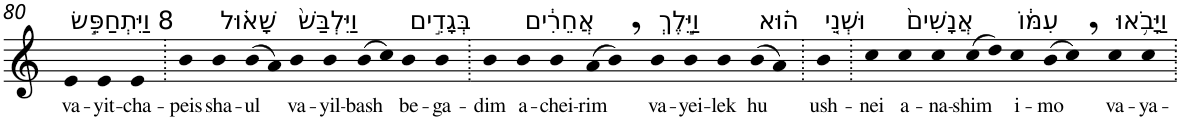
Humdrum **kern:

**kern	**text
*part1	*part1
*staff1	*staff1
*I"Piano	*
*I'Pno	*
!!LO:PB:g=z
*clefG2	*
*k[]	*
=80	=80
!LO:TX:a:t=8 וַיִּתְחַפֵּ֣שׂ	!
!	!LO:LY:b
4e	va-
!	!LO:LY:b
4e	-yit-
!	!LO:LY:b
4e	-cha-
=81.	=81.
!	!LO:LY:b
4b	-peis
!LO:TX:a:t=שָׁא֗וּל	!
!	!LO:LY:b
4b	sha-
!	!LO:LY:b
(>8b	-ul
8a)	.
!LO:TX:a:t=וַיִּלְבַּשׁ֙	!
!	!LO:LY:b
4b	va-
!	!LO:LY:b
4b	-yil-
!	!LO:LY:b
(>8b	-bash
8cc)	.
!LO:TX:a:t=בְּגָדִ֣ים	!
!	!LO:LY:b
4b	be-
!	!LO:LY:b
4b	-ga-
=82.	=82.
!	!LO:LY:b
4b	-dim
!LO:TX:a:t=אֲחֵרִ֔ים	!
!	!LO:LY:b
4b	a-
!	!LO:LY:b
4b	-chei-
!	!LO:LY:b
(>8a	-rim
8b,)	.
!LO:TX:a:t=וַיֵּ֣לֶךְ	!
!	!LO:LY:b
4b	va-
!	!LO:LY:b
4b	-yei-
!	!LO:LY:b
4b	-lek
!LO:TX:a:t=ה֗וּא	!
!	!LO:LY:b
(>8b	hu
8a)	.
=83.	=83.
!LO:TX:a:t=וּשְׁנֵ֤י	!
!	!LO:LY:b
4b	ush-
=84.	=84.
!	!LO:LY:b
4cc	-nei
!LO:TX:a:t=אֲנָשִׁים֙	!
!	!LO:LY:b
4cc	a-
!	!LO:LY:b
4cc	-na-
!	!LO:LY:b
(>8cc	-shim
8dd)	.
!LO:TX:a:t=עִמּ֔וֹ	!
!	!LO:LY:b
4cc	i-
!	!LO:LY:b
(>8b	-mo
8cc,)	.
!LO:TX:a:t=וַיָּבֹ֥אוּ	!
!	!LO:LY:b
4cc	va-
!	!LO:LY:b
4cc	-ya-
=.	=.
*-	*-
